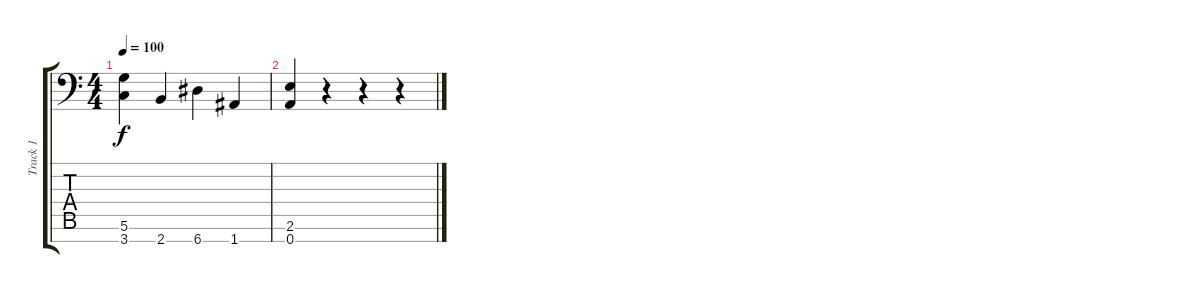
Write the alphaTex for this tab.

\track ("Track 1" "Track 1") {instrument overdrivenguitar}
\staff {score tabs}
\tuning (D4 A3 F3 C3 G2 D2 A1) {hide}
\ts (4 4)
\tempo 100
\clef f4
\ks c
(5.6 3.7).4{dy f} 2.7.4 6.7.4 1.7.4 |
(2.6 0.7).4 r.4 r.4 r.4
